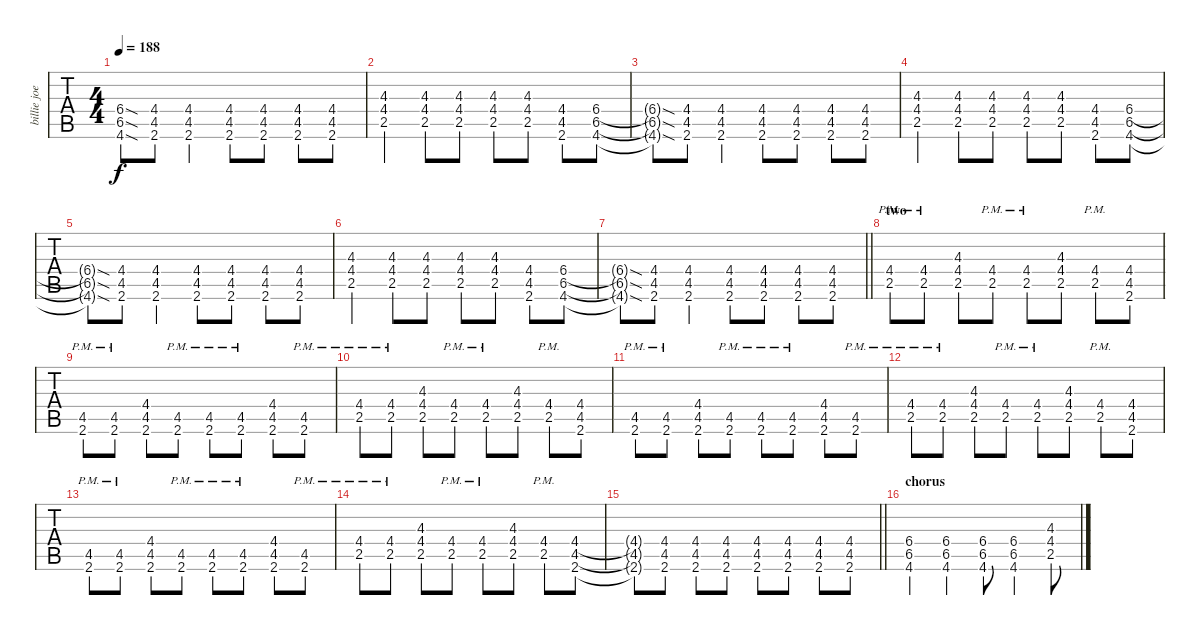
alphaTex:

\track ("billie joe - guitar" "billie joe") {instrument distortionguitar}
\staff {tabs}
\tuning (Eb4 Bb3 Gb3 Db3 Ab2 Eb2) {hide}
\ts (4 4)
\tempo 188
\clef g2
\ks c
(6.4{sod t} 6.5{sod t} 4.6{sod t}).8{dy f} (4.4 4.5 2.6).8 (4.4 4.5 2.6).4 (4.4 4.5 2.6).8 (4.4 4.5 2.6).8 (4.4 4.5 2.6).8 (4.4 4.5 2.6).8 |
(4.3 4.4 2.5).4 (4.3 4.4 2.5).8 (4.3 4.4 2.5).8 (4.3 4.4 2.5).8 (4.3 4.4 2.5).8 (4.4 4.5 2.6).8 (6.4 6.5 4.6).8 |
(6.4{sod t} 6.5{sod t} 4.6{sod t}).8 (4.4 4.5 2.6).8 (4.4 4.5 2.6).4 (4.4 4.5 2.6).8 (4.4 4.5 2.6).8 (4.4 4.5 2.6).8 (4.4 4.5 2.6).8 |
(4.3 4.4 2.5).4 (4.3 4.4 2.5).8 (4.3 4.4 2.5).8 (4.3 4.4 2.5).8 (4.3 4.4 2.5).8 (4.4 4.5 2.6).8 (6.4 6.5 4.6).8 |
(6.4{sod t} 6.5{sod t} 4.6{sod t}).8 (4.4 4.5 2.6).8 (4.4 4.5 2.6).4 (4.4 4.5 2.6).8 (4.4 4.5 2.6).8 (4.4 4.5 2.6).8 (4.4 4.5 2.6).8 |
(4.3 4.4 2.5).4 (4.3 4.4 2.5).8 (4.3 4.4 2.5).8 (4.3 4.4 2.5).8 (4.3 4.4 2.5).8 (4.4 4.5 2.6).8 (6.4 6.5 4.6).8 |
\barLineRight lightlight
(6.4{sod t} 6.5{sod t} 4.6{sod t}).8 (4.4 4.5 2.6).8 (4.4 4.5 2.6).4 (4.4 4.5 2.6).8 (4.4 4.5 2.6).8 (4.4 4.5 2.6).8 (4.4 4.5 2.6).8 |
\section ("" "two")
(4.4{pm} 2.5{pm}).8 (4.4{pm} 2.5{pm}).8 (4.3 4.4 2.5).8 (4.4{pm} 2.5{pm}).8 (4.4{pm} 2.5{pm}).8 (4.3 4.4 2.5).8 (4.4{pm} 2.5{pm}).8 (4.4 4.5 2.6).8 |
(4.5{pm} 2.6{pm}).8 (4.5{pm} 2.6{pm}).8 (4.4 4.5 2.6).8 (4.5{pm} 2.6{pm}).8 (4.5{pm} 2.6{pm}).8 (4.5{pm} 2.6{pm}).8 (4.4 4.5 2.6).8 (4.5{pm} 2.6{pm}).8 |
(4.4{pm} 2.5{pm}).8 (4.4{pm} 2.5{pm}).8 (4.3 4.4 2.5).8 (4.4{pm} 2.5{pm}).8 (4.4{pm} 2.5{pm}).8 (4.3 4.4 2.5).8 (4.4{pm} 2.5{pm}).8 (4.4 4.5 2.6).8 |
(4.5{pm} 2.6{pm}).8 (4.5{pm} 2.6{pm}).8 (4.4 4.5 2.6).8 (4.5{pm} 2.6{pm}).8 (4.5{pm} 2.6{pm}).8 (4.5{pm} 2.6{pm}).8 (4.4 4.5 2.6).8 (4.5{pm} 2.6{pm}).8 |
(4.4{pm} 2.5{pm}).8 (4.4{pm} 2.5{pm}).8 (4.3 4.4 2.5).8 (4.4{pm} 2.5{pm}).8 (4.4{pm} 2.5{pm}).8 (4.3 4.4 2.5).8 (4.4{pm} 2.5{pm}).8 (4.4 4.5 2.6).8 |
(4.5{pm} 2.6{pm}).8 (4.5{pm} 2.6{pm}).8 (4.4 4.5 2.6).8 (4.5{pm} 2.6{pm}).8 (4.5{pm} 2.6{pm}).8 (4.5{pm} 2.6{pm}).8 (4.4 4.5 2.6).8 (4.5{pm} 2.6{pm}).8 |
(4.4{pm} 2.5{pm}).8 (4.4{pm} 2.5{pm}).8 (4.3 4.4 2.5).8 (4.4{pm} 2.5{pm}).8 (4.4{pm} 2.5{pm}).8 (4.3 4.4 2.5).8 (4.4{pm} 2.5{pm}).8 (4.4 4.5 2.6).8 |
\barLineRight lightlight
(4.4{t} 4.5{t} 2.6{t}).8 (4.4 4.5 2.6).8 (4.4 4.5 2.6).8 (4.4 4.5 2.6).8 (4.4 4.5 2.6).8 (4.4 4.5 2.6).8 (4.4 4.5 2.6).8 (4.4 4.5 2.6).8 |
\section ("" "chorus")
(6.4 6.5 4.6).4 (6.4 6.5 4.6).4 (6.4 6.5 4.6).8 (6.4 6.5 4.6).4 (4.3 4.4 2.5).8
